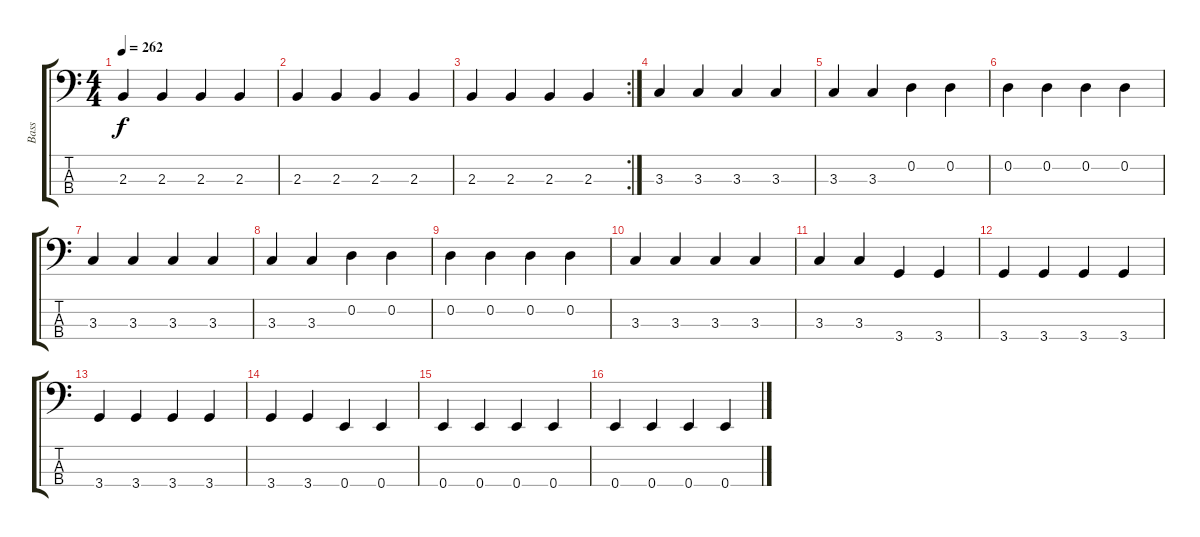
\track ("Bass" "Bass") {instrument electricbassfinger}
\staff {score tabs}
\tuning (G2 D2 A1 E1) {hide}
\ts (4 4)
\tempo 262
\clef f4
\ks c
2.3.4{dy f} 2.3.4 2.3.4 2.3.4 |
2.3.4 2.3.4 2.3.4 2.3.4 |
\rc 2
2.3.4 2.3.4 2.3.4 2.3.4 |
3.3.4 3.3.4 3.3.4 3.3.4 |
3.3.4 3.3.4 0.2.4 0.2.4 |
0.2.4 0.2.4 0.2.4 0.2.4 |
3.3.4 3.3.4 3.3.4 3.3.4 |
3.3.4 3.3.4 0.2.4 0.2.4 |
0.2.4 0.2.4 0.2.4 0.2.4 |
3.3.4 3.3.4 3.3.4 3.3.4 |
3.3.4 3.3.4 3.4.4 3.4.4 |
3.4.4 3.4.4 3.4.4 3.4.4 |
3.4.4 3.4.4 3.4.4 3.4.4 |
3.4.4 3.4.4 0.4.4 0.4.4 |
0.4.4 0.4.4 0.4.4 0.4.4 |
0.4.4 0.4.4 0.4.4 0.4.4
